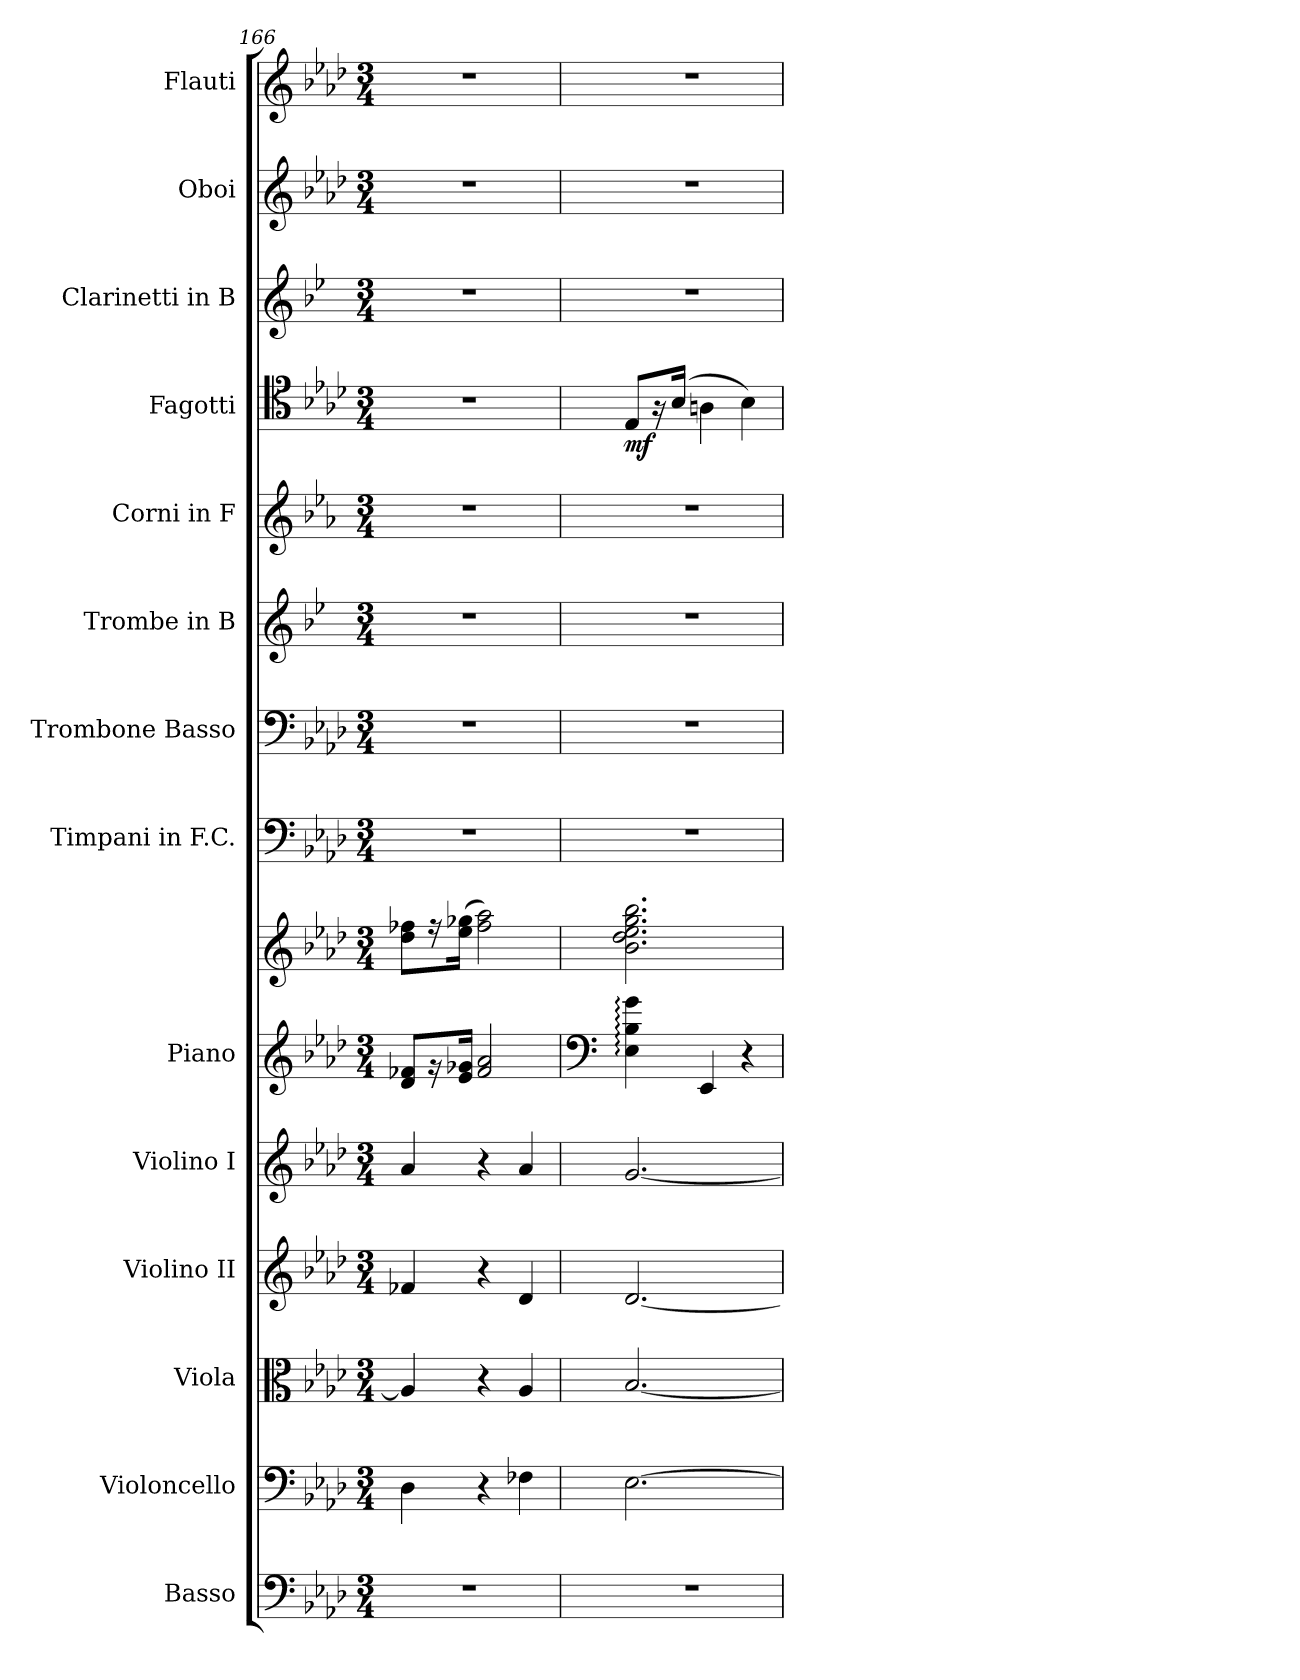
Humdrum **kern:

**kern	**kern	**kern	**kern	**kern	**kern	**kern	**kern	**kern	**kern	**kern	**kern	**dynam	**kern	**kern	**kern
*part14	*part13	*part12	*part11	*part10	*part9	*part9	*part8	*part7	*part6	*part5	*part4	*part4	*part3	*part2	*part1
*staff15	*staff14	*staff13	*staff12	*staff11	*staff10	*staff9	*staff8	*staff7	*staff6	*staff5	*staff4	*staff4	*staff3	*staff2	*staff1
*I"Basso	*I"Violoncello	*I"Viola	*I"Violino II	*I"Violino I	*I"Piano	*	*I"Timpani in F.C.	*I"Trombone Basso	*I"Trombe in B	*I"Corni in F	*I"Fagotti	*	*I"Clarinetti in B	*I"Oboi	*I"Flauti
*	*	*	*	*	*I'Pno.	*	*I'Timp.	*	*	*	*	*	*	*I'Ob.	*I'Fl.
*clefF4	*clefF4	*clefC3	*clefG2	*clefG2	*clefG2	*clefG2	*clefF4	*clefF4	*clefG2	*clefG2	*clefC4	*	*clefG2	*clefG2	*clefG2
*ITrd7c12	*	*	*	*	*	*	*	*	*ITrd1c2	*ITrd4c7	*	*	*ITrd1c2	*	*
*k[b-e-a-d-]	*k[b-e-a-d-]	*k[b-e-a-d-]	*k[b-e-a-d-]	*k[b-e-a-d-]	*k[b-e-a-d-]	*k[b-e-a-d-]	*k[b-e-a-d-]	*k[b-e-a-d-]	*k[b-e-a-d-]	*k[b-e-a-d-]	*k[b-e-a-d-]	*	*k[b-e-a-d-]	*k[b-e-a-d-]	*k[b-e-a-d-]
*M3/4	*M3/4	*M3/4	*M3/4	*M3/4	*M3/4	*M3/4	*M3/4	*M3/4	*M3/4	*M3/4	*M3/4	*	*M3/4	*M3/4	*M3/4
=166	=166	=166	=166	=166	=166	=166	=166	=166	=166	=166	=166	=166	=166	=166	=166
2.r	4D-\	4A-/]	4f-X/	4a-/	8d-/ 8f-X/L	8dd-\ 8ff-X\L	2.r	2.r	2.r	2.r	2.r	.	2.r	2.r	2.r
.	.	.	.	.	16rg	16rff	.	.	.	.	.	.	.	.	.
.	.	.	.	.	16e-/ 16g-X/Jk	(>16ee-\ 16gg-X\Jk	.	.	.	.	.	.	.	.	.
.	4r	4r	4r	4r	2f-/ 2a-/	2ff-\ 2aa-\)	.	.	.	.	.	.	.	.	.
.	4F-X\	4A-/	4d-/	4a-/	.	.	.	.	.	.	.	.	.	.	.
=167	=167	=167	=167	=167	=167	=167	=167	=167	=167	=167	=167	=167	=167	=167	=167
*	*	*	*	*	*clefF4	*	*	*	*	*	*	*	*	*	*
!	!	!	!	!	!	!	!	!	!	!	!	!LO:DY:b	!	!	!
2.r	[2.E-\	[2.B-/	[2.d-/	[2.g/	4E-\: 4B-\: 4g\:	2.b-\ 2.dd-\ 2.ee-\ 2.gg\ 2.bb-\	2.r	2.r	2.r	2.r	8E-/L	mf	2.r	2.r	2.r
.	.	.	.	.	.	.	.	.	.	.	16r	.	.	.	.
.	.	.	.	.	.	.	.	.	.	.	(>16B-/Jk	.	.	.	.
.	.	.	.	.	4EE-/	.	.	.	.	.	4An\	.	.	.	.
.	.	.	.	.	4r	.	.	.	.	.	4B-\)	.	.	.	.
=	=	=	=	=	=	=	=	=	=	=	=	=	=	=	=
*-	*-	*-	*-	*-	*-	*-	*-	*-	*-	*-	*-	*-	*-	*-	*-
